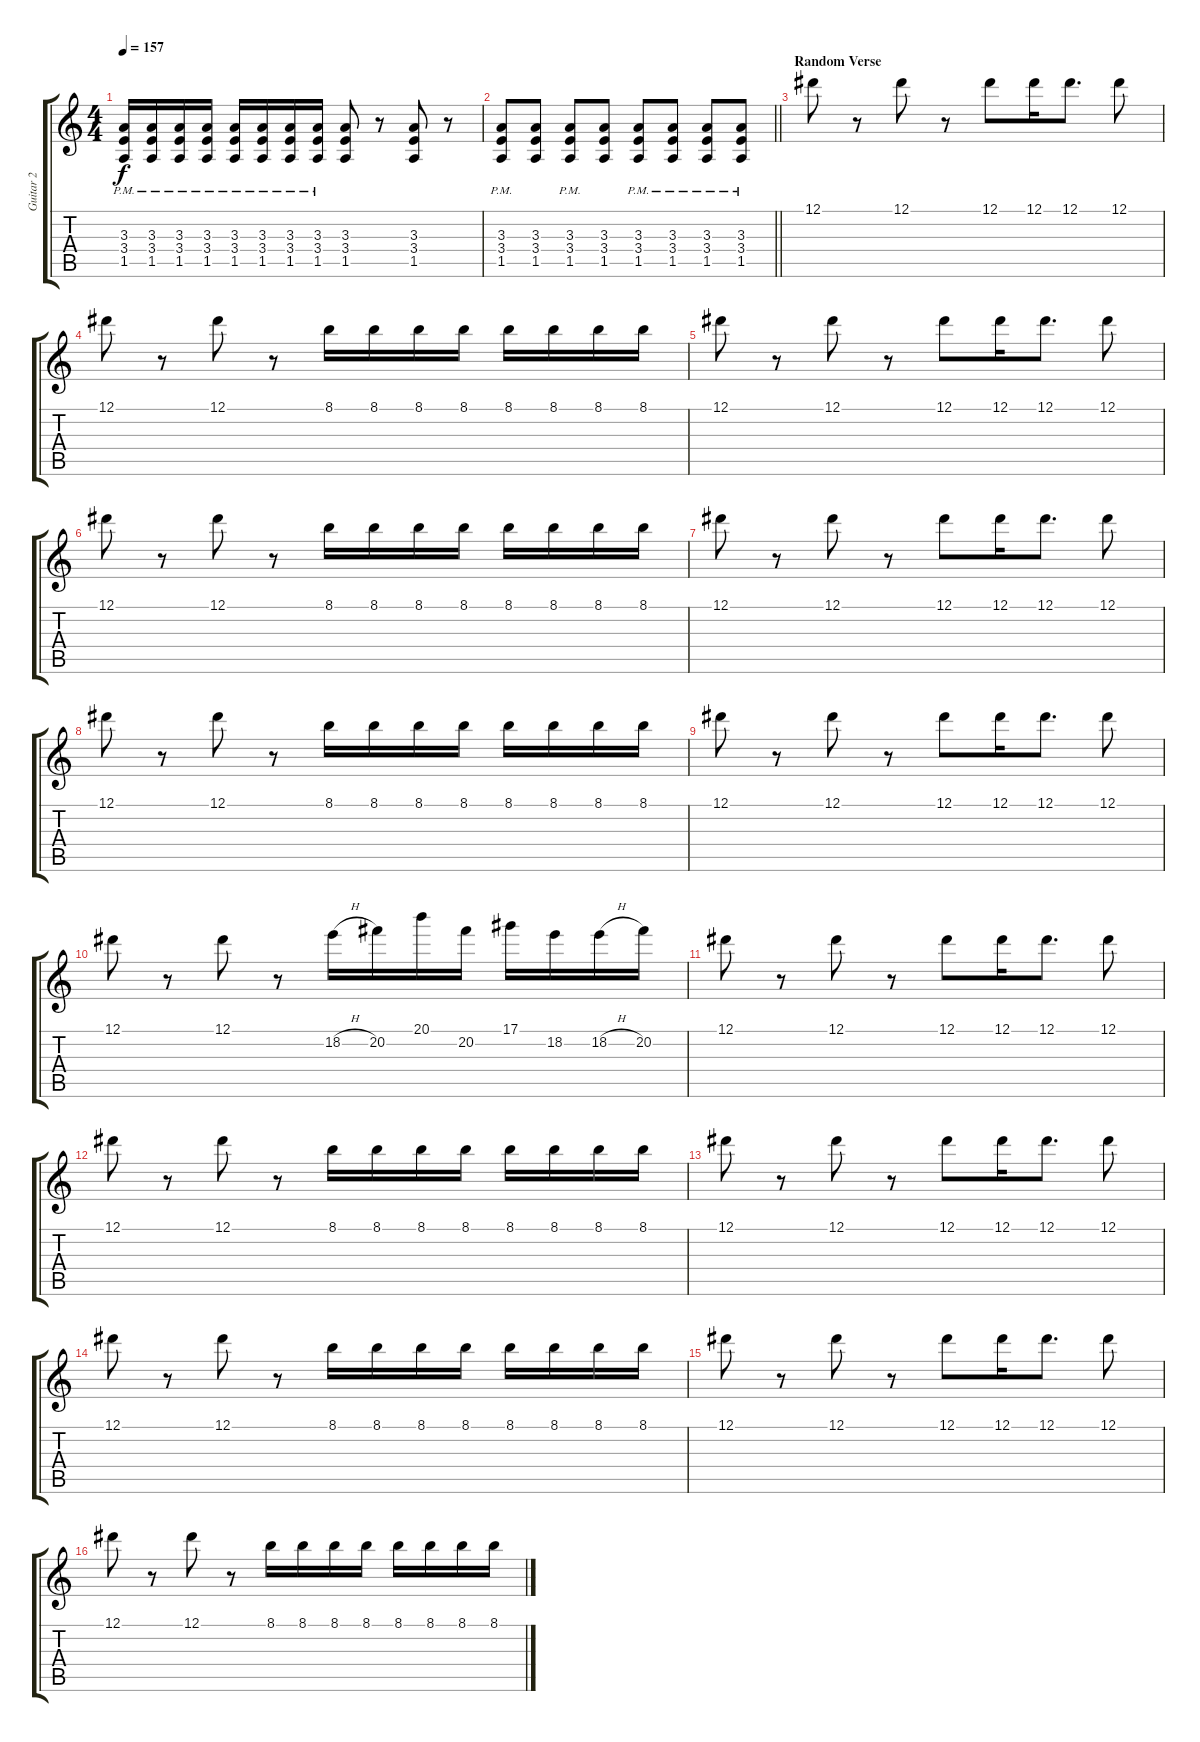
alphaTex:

\track ("Guitar 2" "Guitar 2") {instrument distortionguitar}
\staff {score tabs}
\tuning (Eb4 Bb3 Gb3 Db3 Ab2 Db2) {hide}
\ts (4 4)
\tempo 157
\clef g2
\ks c
(3.3{pm} 3.4{pm} 1.5{pm}).16{dy f} (3.3{pm} 3.4{pm} 1.5{pm}).16 (3.3{pm} 3.4{pm} 1.5{pm}).16 (3.3{pm} 3.4{pm} 1.5{pm}).16 (3.3{pm} 3.4{pm} 1.5{pm}).16 (3.3{pm} 3.4{pm} 1.5{pm}).16 (3.3{pm} 3.4{pm} 1.5{pm}).16 (3.3{pm} 3.4{pm} 1.5{pm}).16 (3.3 3.4 1.5).8 r.8 (3.3 3.4 1.5).8 r.8 |
\barLineRight lightlight
(3.3{pm} 3.4{pm} 1.5{pm}).8 (3.3 3.4 1.5).8 (3.3{pm} 3.4{pm} 1.5{pm}).8 (3.3 3.4 1.5).8 (3.3{pm} 3.4{pm} 1.5{pm}).8 (3.3{pm} 3.4{pm} 1.5{pm}).8 (3.3{pm} 3.4{pm} 1.5{pm}).8 (3.3{pm} 3.4{pm} 1.5{pm}).8 |
\section ("" "Random Verse")
12.1.8 r.8 12.1.8 r.8 12.1.8 12.1.16 12.1.8{d} 12.1.8 |
12.1.8 r.8 12.1.8 r.8 8.1.16 8.1.16 8.1.16 8.1.16 8.1.16 8.1.16 8.1.16 8.1.16 |
12.1.8 r.8 12.1.8 r.8 12.1.8 12.1.16 12.1.8{d} 12.1.8 |
12.1.8 r.8 12.1.8 r.8 8.1.16 8.1.16 8.1.16 8.1.16 8.1.16 8.1.16 8.1.16 8.1.16 |
12.1.8 r.8 12.1.8 r.8 12.1.8 12.1.16 12.1.8{d} 12.1.8 |
12.1.8 r.8 12.1.8 r.8 8.1.16 8.1.16 8.1.16 8.1.16 8.1.16 8.1.16 8.1.16 8.1.16 |
12.1.8 r.8 12.1.8 r.8 12.1.8 12.1.16 12.1.8{d} 12.1.8 |
12.1.8 r.8 12.1.8 r.8 18.2{h}.16 20.2.16 20.1.16 20.2.16 17.1.16 18.2.16 18.2{h}.16 20.2.16 |
12.1.8 r.8 12.1.8 r.8 12.1.8 12.1.16 12.1.8{d} 12.1.8 |
12.1.8 r.8 12.1.8 r.8 8.1.16 8.1.16 8.1.16 8.1.16 8.1.16 8.1.16 8.1.16 8.1.16 |
12.1.8 r.8 12.1.8 r.8 12.1.8 12.1.16 12.1.8{d} 12.1.8 |
12.1.8 r.8 12.1.8 r.8 8.1.16 8.1.16 8.1.16 8.1.16 8.1.16 8.1.16 8.1.16 8.1.16 |
12.1.8 r.8 12.1.8 r.8 12.1.8 12.1.16 12.1.8{d} 12.1.8 |
12.1.8 r.8 12.1.8 r.8 8.1.16 8.1.16 8.1.16 8.1.16 8.1.16 8.1.16 8.1.16 8.1.16
